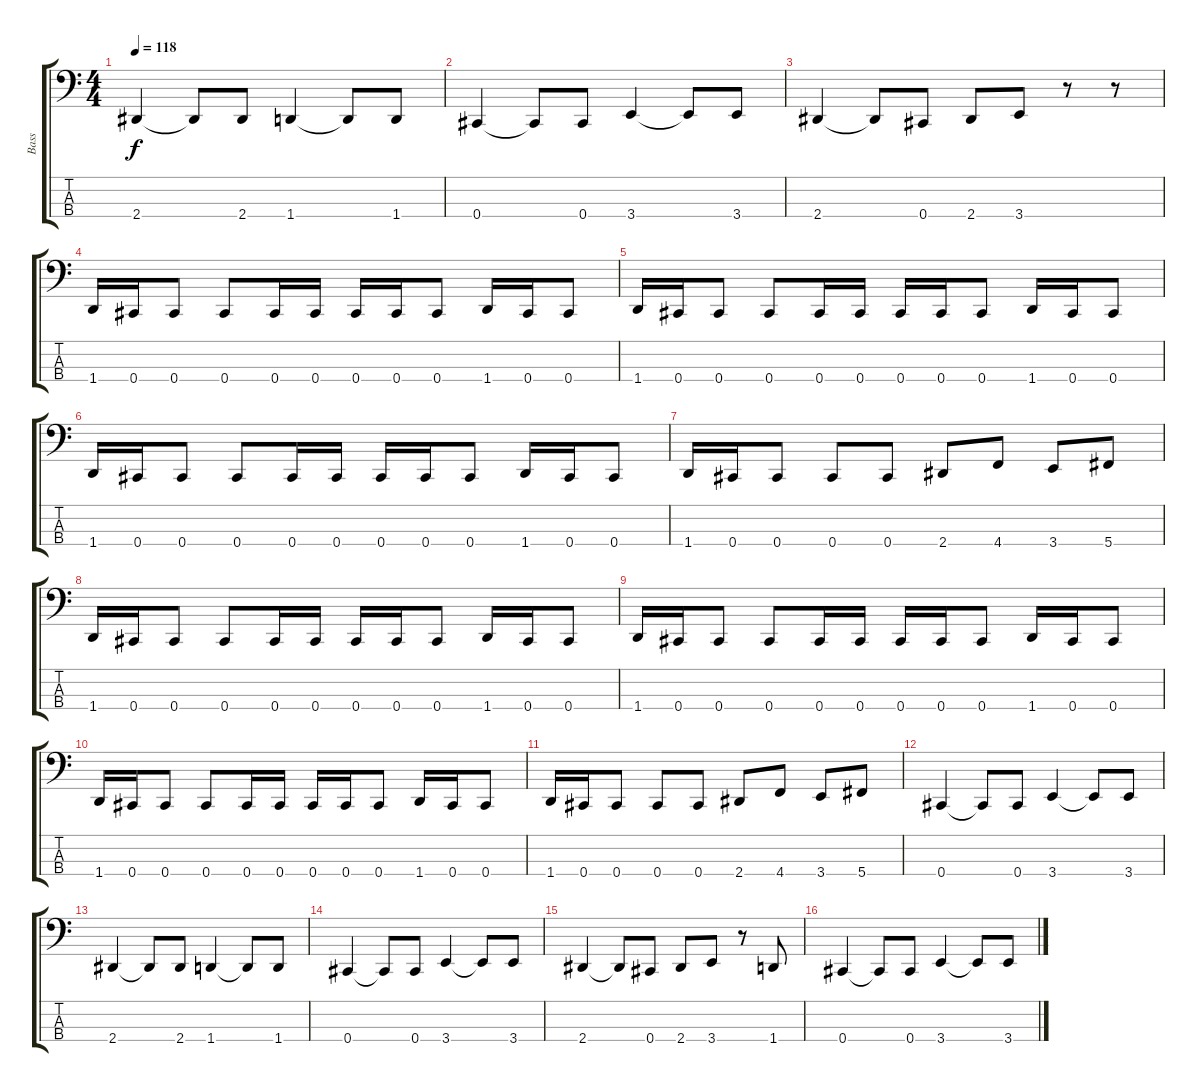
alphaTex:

\track ("Bass" "Bass") {instrument electricbasspick}
\staff {score tabs}
\tuning (E2 B1 Gb1 Db1) {hide}
\ts (4 4)
\tempo 118
\clef f4
\ks c
2.4.4{dy f} 2.4{t}.8 2.4.8 1.4.4 1.4{t}.8 1.4.8 |
0.4.4 0.4{t}.8 0.4.8 3.4.4 3.4{t}.8 3.4.8 |
2.4.4 2.4{t}.8 0.4.8 2.4.8 3.4.8 r.8 r.8 |
1.4.16 0.4.16 0.4.8 0.4.8 0.4.16 0.4.16 0.4.16 0.4.16 0.4.8 1.4.16 0.4.16 0.4.8 |
1.4.16 0.4.16 0.4.8 0.4.8 0.4.16 0.4.16 0.4.16 0.4.16 0.4.8 1.4.16 0.4.16 0.4.8 |
1.4.16 0.4.16 0.4.8 0.4.8 0.4.16 0.4.16 0.4.16 0.4.16 0.4.8 1.4.16 0.4.16 0.4.8 |
1.4.16 0.4.16 0.4.8 0.4.8 0.4.8 2.4.8 4.4.8 3.4.8 5.4.8 |
1.4.16 0.4.16 0.4.8 0.4.8 0.4.16 0.4.16 0.4.16 0.4.16 0.4.8 1.4.16 0.4.16 0.4.8 |
1.4.16 0.4.16 0.4.8 0.4.8 0.4.16 0.4.16 0.4.16 0.4.16 0.4.8 1.4.16 0.4.16 0.4.8 |
1.4.16 0.4.16 0.4.8 0.4.8 0.4.16 0.4.16 0.4.16 0.4.16 0.4.8 1.4.16 0.4.16 0.4.8 |
1.4.16 0.4.16 0.4.8 0.4.8 0.4.8 2.4.8 4.4.8 3.4.8 5.4.8 |
0.4.4 0.4{t}.8 0.4.8 3.4.4 3.4{t}.8 3.4.8 |
2.4.4 2.4{t}.8 2.4.8 1.4.4 1.4{t}.8 1.4.8 |
0.4.4 0.4{t}.8 0.4.8 3.4.4 3.4{t}.8 3.4.8 |
2.4.4 2.4{t}.8 0.4.8 2.4.8 3.4.8 r.8 1.4.8 |
0.4.4 0.4{t}.8 0.4.8 3.4.4 3.4{t}.8 3.4.8
